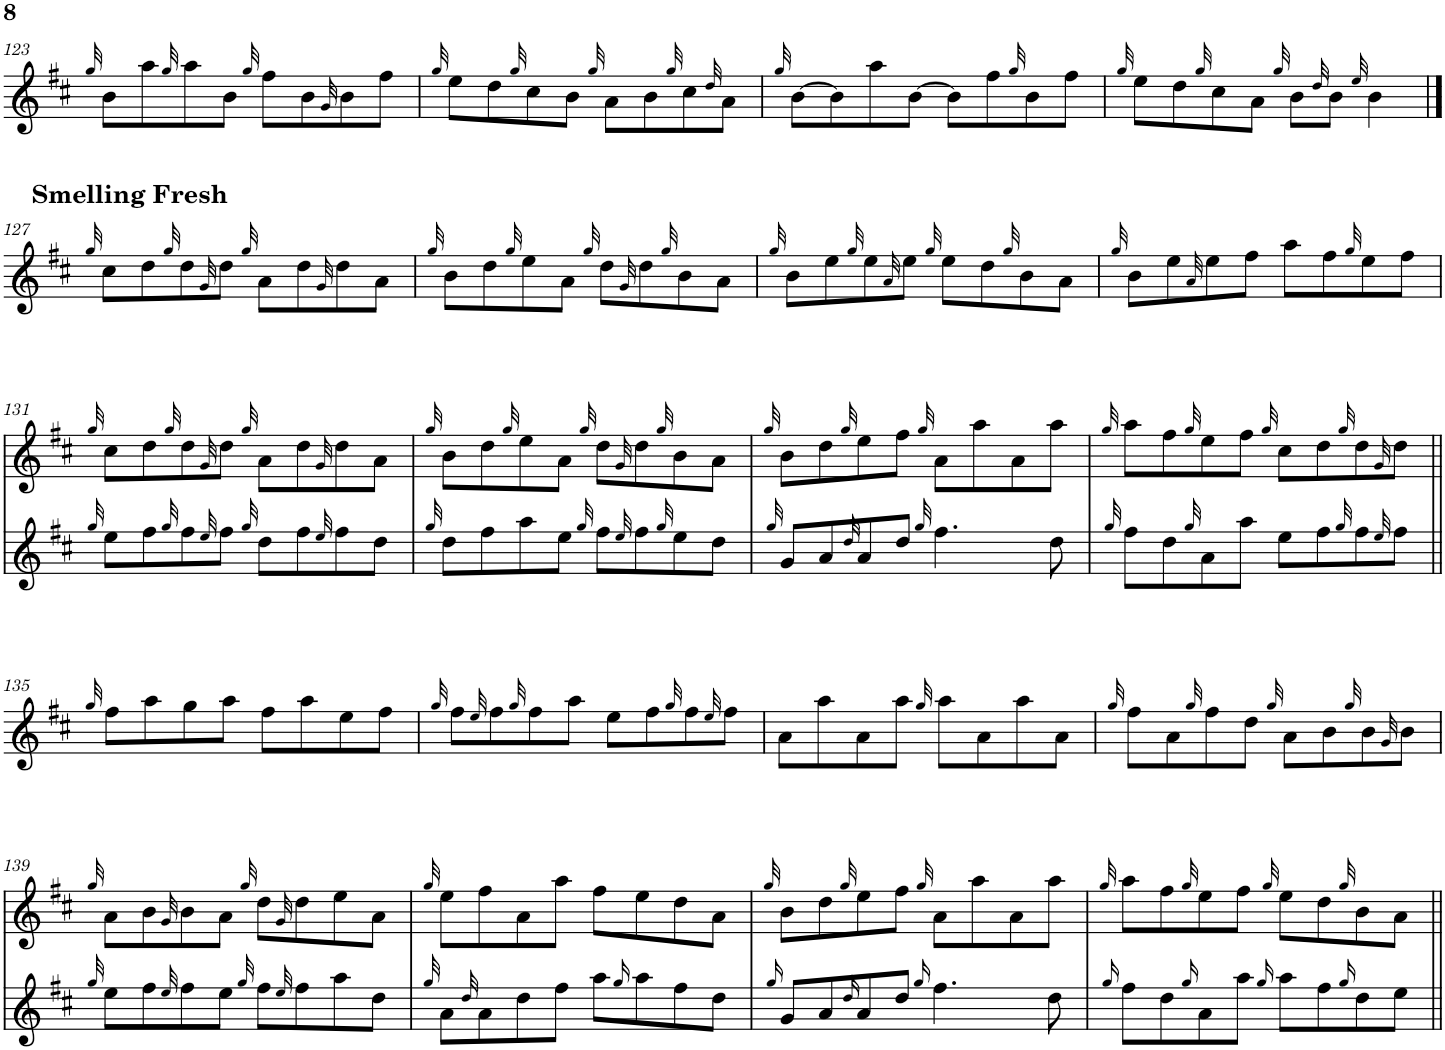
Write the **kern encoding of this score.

**kern	**kern
*part2	*part1
*staff2	*staff1
*I"Piano	*I"alto
*I'Pno	*
!!LO:PB:g=z
*clefG2	*clefG2
*k[f#c#]	*k[f#c#]
*M2/2	*M2/2
*met(c|)	*met(c|)
=123	=123
.	32qgg/
1r	8b\L
.	8aa\
.	32qgg/
.	8aa\
.	8b\J
.	32qgg/
.	8ff#\L
.	8b\
.	32qg/
.	8b\
.	8ff#\J
=124	=124
.	32qgg/
1r	8ee\L
.	8dd\
.	32qgg/
.	8cc#\
.	8b\J
.	32qgg/
.	8a\L
.	8b\
.	32qgg/
.	8cc#\
.	32qdd/
.	8a\J
=125	=125
.	32qgg/
1r	[8b\L
.	8b\]
.	8aa\
.	[8b\J
.	8b\L]
.	8ff#\
.	32qgg/
.	8b\
.	8ff#\J
=126	=126
.	32qgg/
1r	8ee\L
.	8dd\
.	32qgg/
.	8cc#\
.	8a\J
.	32qgg/
.	8b\L
.	32qdd/
.	8b\J
.	32qee/
.	4b\
!!LO:LB:g=z
==127	==127
.	32qgg/
!	!LO:TX:a:B:t=Smelling Fresh
1r	8cc#\L
.	8dd\
.	32qgg/
.	8dd\
.	32qg/
.	8dd\J
.	32qgg/
.	8a\L
.	8dd\
.	32qg/
.	8dd\
.	8a\J
=128	=128
.	32qgg/
1r	8b\L
.	8dd\
.	32qgg/
.	8ee\
.	8a\J
.	32qgg/
.	8dd\L
.	32qg/
.	8dd\
.	32qgg/
.	8b\
.	8a\J
=129	=129
.	32qgg/
1r	8b\L
.	8ee\
.	32qgg/
.	8ee\
.	32qa/
.	8ee\J
.	32qgg/
.	8ee\L
.	8dd\
.	32qgg/
.	8b\
.	8a\J
=130	=130
.	32qgg/
1r	8b\L
.	8ee\
.	32qa/
.	8ee\
.	8ff#\J
.	8aa\L
.	8ff#\
.	32qgg/
.	8ee\
.	8ff#\J
!!LO:LB:g=z
=131	=131
32qgg/	32qgg/
8ee\L	8cc#\L
8ff#\	8dd\
32qgg/	32qgg/
8ff#\	8dd\
32qee/	32qg/
8ff#\J	8dd\J
32qgg/	32qgg/
8dd\L	8a\L
8ff#\	8dd\
32qee/	32qg/
8ff#\	8dd\
8dd\J	8a\J
=132	=132
32qgg/	32qgg/
8dd\L	8b\L
8ff#\	8dd\
.	32qgg/
8aa\	8ee\
8ee\J	8a\J
32qgg/	32qgg/
8ff#\L	8dd\L
32qee/	32qg/
8ff#\	8dd\
32qgg/	32qgg/
8ee\	8b\
8dd\J	8a\J
=133	=133
32qgg/	32qgg/
8g/L	8b\L
8a/	8dd\
32qdd/	32qgg/
8a/	8ee\
8dd/J	8ff#\J
32qgg/	32qgg/
4.ff#\	8a\L
.	8aa\
.	8a\
8dd\	8aa\J
=134	=134
32qgg/	32qgg/
8ff#\L	8aa\L
8dd\	8ff#\
32qgg/	32qgg/
8a\	8ee\
8aa\J	8ff#\J
.	32qgg/
8ee\L	8cc#\L
8ff#\	8dd\
32qgg/	32qgg/
8ff#\	8dd\
32qee/	32qg/
8ff#\J	8dd\J
!!LO:LB:g=z
=135||	=135||
.	32qgg/
8r	8ff#\L
8r	8aa\
4r	8gg\
.	8aa\J
2r	8ff#\L
.	8aa\
.	8ee\
.	8ff#\J
=136	=136
.	32qgg/
1r	8ff#\L
.	32qee/
.	8ff#\
.	32qgg/
.	8ff#\
.	8aa\J
.	8ee\L
.	8ff#\
.	32qgg/
.	8ff#\
.	32qee/
.	8ff#\J
=137	=137
1r	8a\L
.	8aa\
.	8a\
.	8aa\J
.	32qgg/
.	8aa\L
.	8a\
.	8aa\
.	8a\J
=138	=138
.	32qgg/
1r	8ff#\L
.	8a\
.	32qgg/
.	8ff#\
.	8dd\J
.	32qgg/
.	8a\L
.	8b\
.	32qgg/
.	8b\
.	32qg/
.	8b\J
!!LO:LB:g=z
=139	=139
32qgg/	32qgg/
8ee\L	8a\L
8ff#\	8b\
32qee/	32qg/
8ff#\	8b\
8ee\J	8a\J
32qgg/	32qgg/
8ff#\L	8dd\L
32qee/	32qg/
8ff#\	8dd\
8aa\	8ee\
8dd\J	8a\J
=140	=140
32qgg/	32qgg/
8a\L	8ee\L
32qdd/	.
8a\	8ff#\
8dd\	8a\
8ff#\J	8aa\J
8aa\L	8ff#\L
16qgg/	.
8aa\	8ee\
8ff#\	8dd\
8dd\J	8a\J
=141	=141
16qgg/	32qgg/
8g/L	8b\L
8a/	8dd\
16qdd/	32qgg/
8a/	8ee\
8dd/J	8ff#\J
16qgg/	32qgg/
4.ff#\	8a\L
.	8aa\
.	8a\
8dd\	8aa\J
=142	=142
16qgg/	32qgg/
8ff#\L	8aa\L
8dd\	8ff#\
16qgg/	32qgg/
8a\	8ee\
8aa\J	8ff#\J
16qgg/	32qgg/
8aa\L	8ee\L
8ff#\	8dd\
16qgg/	32qgg/
8dd\	8b\
8ee\J	8a\J
=||	=||
*-	*-
